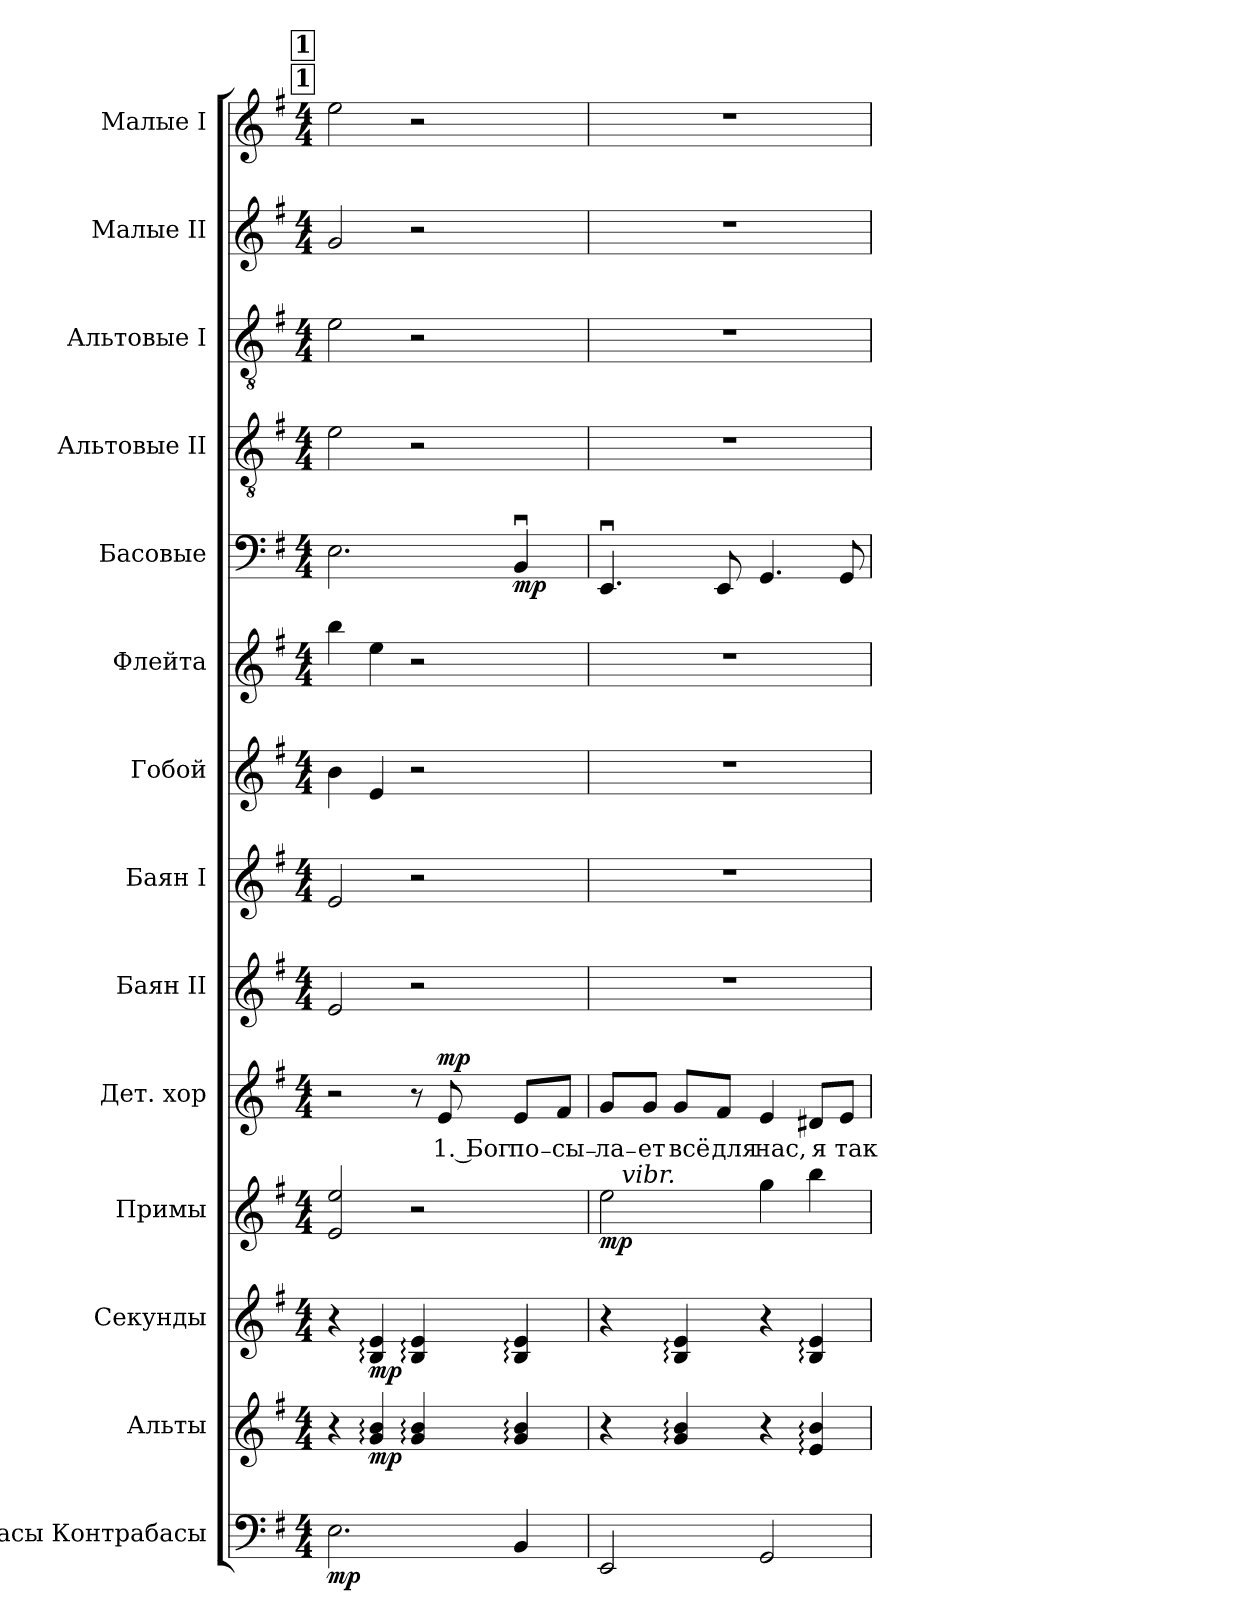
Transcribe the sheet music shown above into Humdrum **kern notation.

**kern	**dynam	**kern	**dynam	**kern	**dynam	**kern	**dynam	**kern	**text	**dynam	**kern	**kern	**kern	**kern	**kern	**dynam	**kern	**kern	**kern	**kern
*part14	*part14	*part13	*part13	*part12	*part12	*part11	*part11	*part10	*part10	*part10	*part9	*part8	*part7	*part6	*part5	*part5	*part4	*part3	*part2	*part1
*staff14	*staff14	*staff13	*staff13	*staff12	*staff12	*staff11	*staff11	*staff10	*staff10	*staff10	*staff9	*staff8	*staff7	*staff6	*staff5	*staff5	*staff4	*staff3	*staff2	*staff1
*I"Басы Контрабасы	*	*I"Альты	*	*I"Секунды	*	*I"Примы	*	*I"Дет. хор	*	*	*I"Баян II	*I"Баян I	*I"Гобой	*I"Флейта	*I"Басовые	*	*I"Альтовые II	*I"Альтовые I	*I"Малые II	*I"Малые I
*clefF4	*	*clefG2	*	*clefG2	*	*clefG2	*	*clefG2	*	*	*clefG2	*clefG2	*clefG2	*clefG2	*clefF4	*	*clefGv2	*clefGv2	*clefG2	*clefG2
*ITrd7c12	*	*ITrd7c12	*	*	*	*	*	*	*	*	*	*	*	*	*	*	*	*	*	*
*k[f#]	*	*k[f#]	*	*k[f#]	*	*k[f#]	*	*k[f#]	*	*	*k[f#]	*k[f#]	*k[f#]	*k[f#]	*k[f#]	*	*k[f#]	*k[f#]	*k[f#]	*k[f#]
*G:	*	*G:	*	*G:	*	*G:	*	*G:	*	*	*G:	*G:	*G:	*G:	*G:	*	*G:	*G:	*G:	*G:
*M4/4	*	*M4/4	*	*M4/4	*	*M4/4	*	*M4/4	*	*	*M4/4	*M4/4	*M4/4	*M4/4	*M4/4	*	*M4/4	*M4/4	*M4/4	*M4/4
!!LO:REH:place=s1:a:B:fs=8.8:t=1
!!LO:REH:place=s11:a:B:fs=8.8:t=1
=9	=9	=9	=9	=9	=9	=9	=9	=9	=9	=9	=9	=9	=9	=9	=9	=9	=9	=9	=9	=9
!	!LO:DY:b	!	!	!	!	!	!	!	!	!	!	!	!	!	!	!	!	!	!	!
2.EE\	mp	4r	.	4r	.	2e/ 2ee/	.	2r	.	.	2e/	2e/	4b\	4bb\	2.E\	.	2e\	2e\	2g/	2ee\
!	!	!	!LO:DY:b	!	!LO:DY:b	!	!	!	!	!	!	!	!	!	!	!	!	!	!	!
.	.	4G/: 4B/:	mp	4B/: 4e/:	mp	.	.	.	.	.	.	.	4e/	4ee\	.	.	.	.	.	.
.	.	4G/: 4B/:	.	4B/: 4e/:	.	2r	.	8r	.	.	2r	2r	2r	2r	.	.	2r	2r	2r	2r
!	!	!	!	!	!	!	!	!	!LO:LY:b	!LO:DY:a	!	!	!	!	!	!	!	!	!	!
.	.	.	.	.	.	.	.	8e/	1. Бог	mp	.	.	.	.	.	.	.	.	.	.
!	!	!	!	!	!	!	!	!	!LO:LY:b	!	!	!	!	!	!	!LO:DY:b	!	!	!	!
4BBB/	.	4G/: 4B/:	.	4B/: 4e/:	.	.	.	8e/L	по₋	.	.	.	.	.	4BBu>/	mp	.	.	.	.
!	!	!	!	!	!	!	!	!	!LO:LY:b	!	!	!	!	!	!	!	!	!	!	!
.	.	.	.	.	.	.	.	8f#/J	сы₋	.	.	.	.	.	.	.	.	.	.	.
=10	=10	=10	=10	=10	=10	=10	=10	=10	=10	=10	=10	=10	=10	=10	=10	=10	=10	=10	=10	=10
!	!	!	!	!	!	!	!LO:DY:b	!	!LO:LY:b	!	!	!	!	!	!	!	!	!	!	!
*	*	*	*	*	*	*^	*	*	*	*	*	*	*	*	*	*	*	*	*	*
2EEE/	.	4r	.	4r	.	2ee\	16ryy	mp	8g/L	ла₋	.	1r	1r	1r	1r	4.EEu>/	.	1r	1r	1r	1r
!	!	!	!	!	!	!	!LO:TX:a:i:t=vibr.	!	!	!	!	!	!	!	!	!	!	!	!	!	!
.	.	.	.	.	.	.	2...ryy	.	.	.	.	.	.	.	.	.	.	.	.	.	.
!	!	!	!	!	!	!	!	!	!	!LO:LY:b	!	!	!	!	!	!	!	!	!	!	!
.	.	.	.	.	.	.	.	.	8g/J	ет	.	.	.	.	.	.	.	.	.	.	.
!	!	!	!	!	!	!	!	!	!	!LO:LY:b	!	!	!	!	!	!	!	!	!	!	!
.	.	4G/: 4B/:	.	4B/: 4e/:	.	.	.	.	8g/L	всё	.	.	.	.	.	.	.	.	.	.	.
!	!	!	!	!	!	!	!	!	!	!LO:LY:b	!	!	!	!	!	!	!	!	!	!	!
.	.	.	.	.	.	.	.	.	8f#/J	для	.	.	.	.	.	8EE/	.	.	.	.	.
!	!	!	!	!	!	!	!	!	!	!LO:LY:b	!	!	!	!	!	!	!	!	!	!	!
2GGG/	.	4r	.	4r	.	4gg\	.	.	4e/	нас,	.	.	.	.	.	4.GG/	.	.	.	.	.
!	!	!	!	!	!	!	!	!	!	!LO:LY:b	!	!	!	!	!	!	!	!	!	!	!
.	.	4E/: 4B/:	.	4B/: 4e/:	.	4bb\	.	.	8d#X/L	я	.	.	.	.	.	.	.	.	.	.	.
!	!	!	!	!	!	!	!	!	!	!LO:LY:b	!	!	!	!	!	!	!	!	!	!	!
.	.	.	.	.	.	.	.	.	8e/J	так	.	.	.	.	.	8GG/	.	.	.	.	.
*	*	*	*	*	*	*v	*v	*	*	*	*	*	*	*	*	*	*	*	*	*	*
=	=	=	=	=	=	=	=	=	=	=	=	=	=	=	=	=	=	=	=	=
*-	*-	*-	*-	*-	*-	*-	*-	*-	*-	*-	*-	*-	*-	*-	*-	*-	*-	*-	*-	*-
